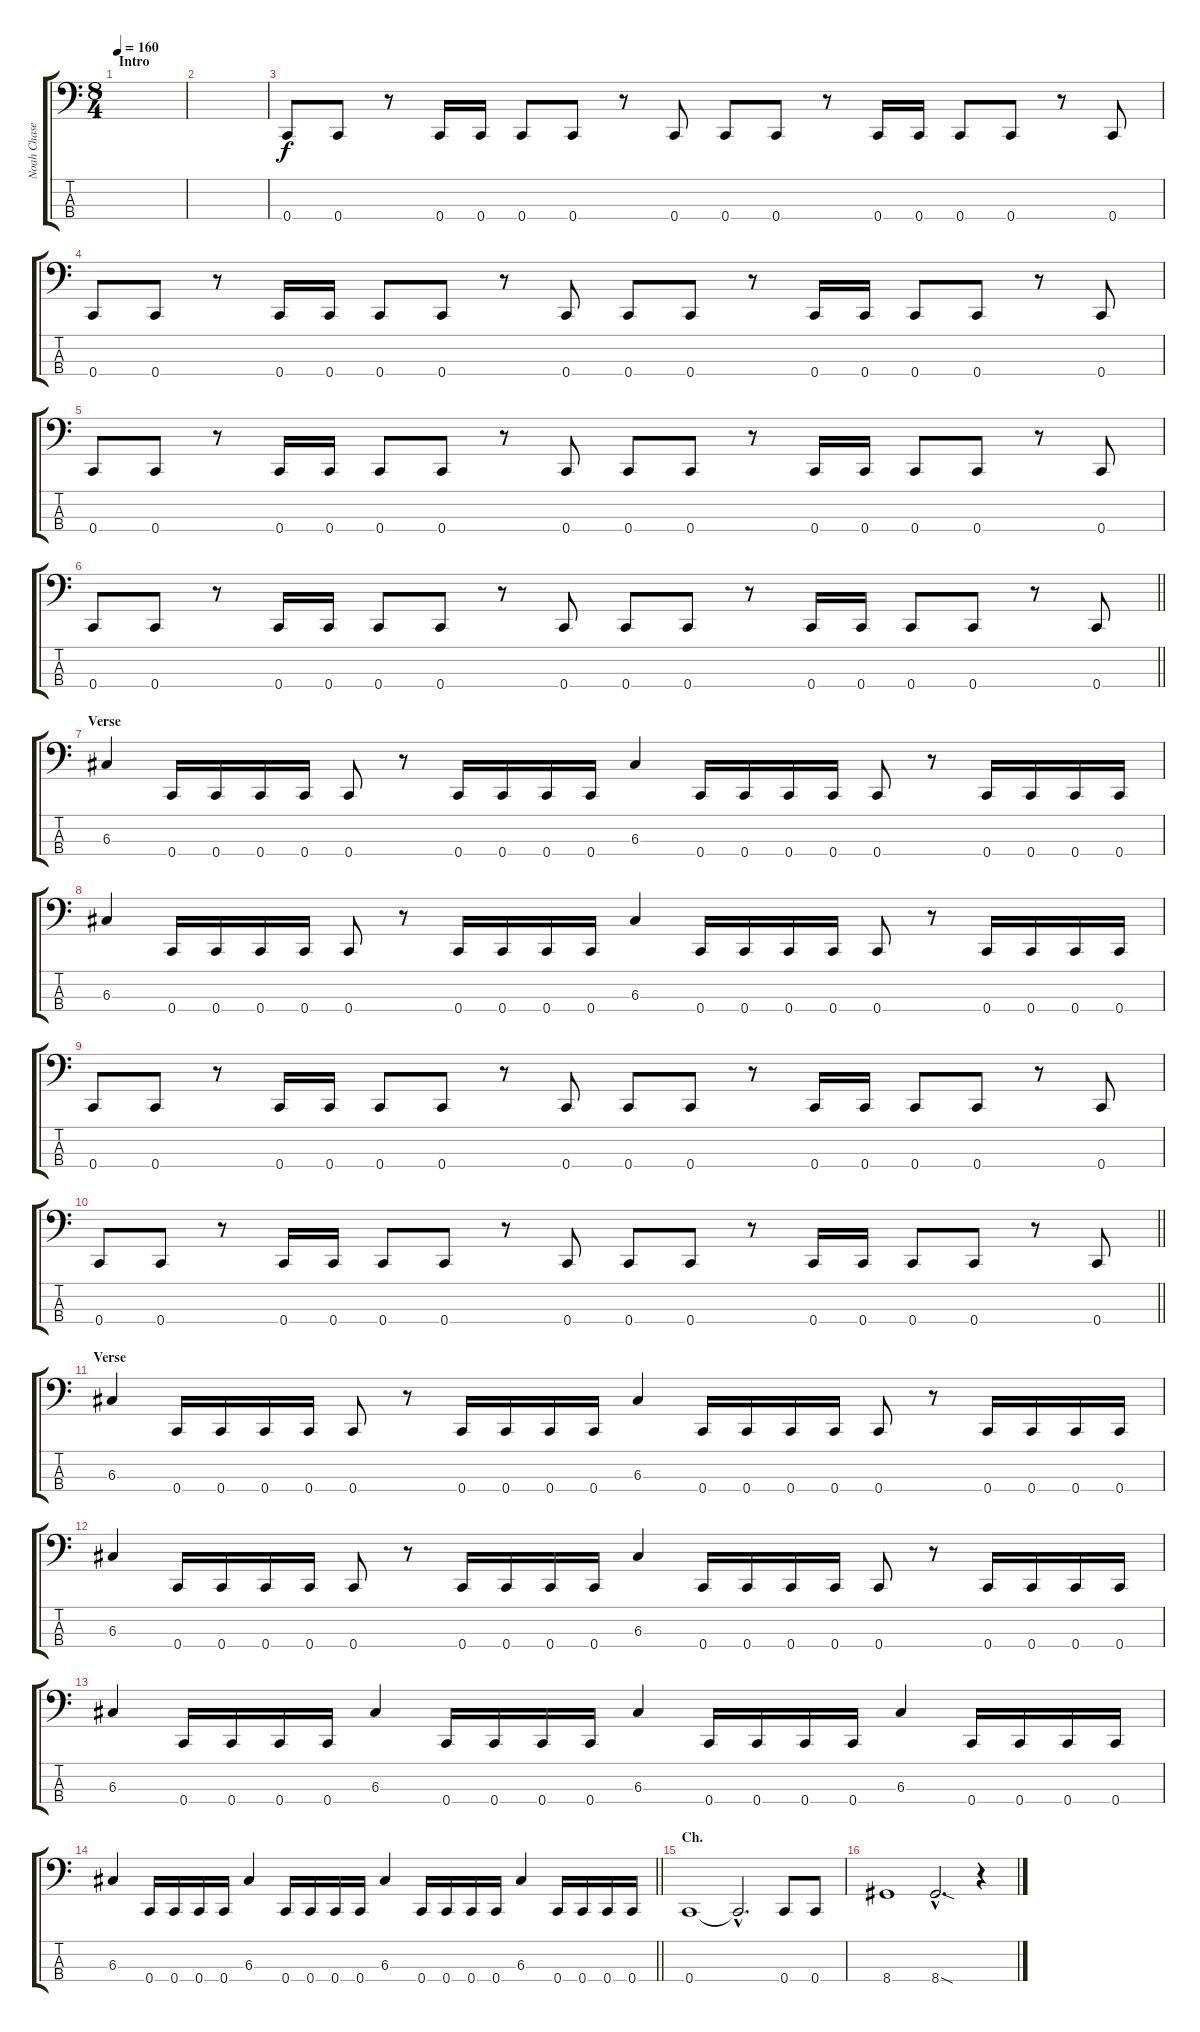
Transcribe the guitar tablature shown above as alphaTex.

\track ("Noah Chase" "Noah Chase") {instrument electricbasspick}
\staff {score tabs}
\tuning (F2 C2 G1 C1) {hide}
\ts (8 4)
\section ("" "Intro")
\tempo 160
\clef f4
\ks c
|
|
0.4.8 0.4.8 r.8 0.4.16 0.4.16 0.4.8 0.4.8 r.8 0.4.8 0.4.8 0.4.8 r.8 0.4.16 0.4.16 0.4.8 0.4.8 r.8 0.4.8 |
0.4.8 0.4.8 r.8 0.4.16 0.4.16 0.4.8 0.4.8 r.8 0.4.8 0.4.8 0.4.8 r.8 0.4.16 0.4.16 0.4.8 0.4.8 r.8 0.4.8 |
0.4.8 0.4.8 r.8 0.4.16 0.4.16 0.4.8 0.4.8 r.8 0.4.8 0.4.8 0.4.8 r.8 0.4.16 0.4.16 0.4.8 0.4.8 r.8 0.4.8 |
\barLineRight lightlight
0.4.8 0.4.8 r.8 0.4.16 0.4.16 0.4.8 0.4.8 r.8 0.4.8 0.4.8 0.4.8 r.8 0.4.16 0.4.16 0.4.8 0.4.8 r.8 0.4.8 |
\section ("" "Verse")
6.3.4 0.4.16 0.4.16 0.4.16 0.4.16 0.4.8 r.8 0.4.16 0.4.16 0.4.16 0.4.16 6.3.4 0.4.16 0.4.16 0.4.16 0.4.16 0.4.8 r.8 0.4.16 0.4.16 0.4.16 0.4.16 |
6.3.4 0.4.16 0.4.16 0.4.16 0.4.16 0.4.8 r.8 0.4.16 0.4.16 0.4.16 0.4.16 6.3.4 0.4.16 0.4.16 0.4.16 0.4.16 0.4.8 r.8 0.4.16 0.4.16 0.4.16 0.4.16 |
0.4.8 0.4.8 r.8 0.4.16 0.4.16 0.4.8 0.4.8 r.8 0.4.8 0.4.8 0.4.8 r.8 0.4.16 0.4.16 0.4.8 0.4.8 r.8 0.4.8 |
\barLineRight lightlight
0.4.8 0.4.8 r.8 0.4.16 0.4.16 0.4.8 0.4.8 r.8 0.4.8 0.4.8 0.4.8 r.8 0.4.16 0.4.16 0.4.8 0.4.8 r.8 0.4.8 |
\section ("" "Verse")
6.3.4 0.4.16 0.4.16 0.4.16 0.4.16 0.4.8 r.8 0.4.16 0.4.16 0.4.16 0.4.16 6.3.4 0.4.16 0.4.16 0.4.16 0.4.16 0.4.8 r.8 0.4.16 0.4.16 0.4.16 0.4.16 |
6.3.4 0.4.16 0.4.16 0.4.16 0.4.16 0.4.8 r.8 0.4.16 0.4.16 0.4.16 0.4.16 6.3.4 0.4.16 0.4.16 0.4.16 0.4.16 0.4.8 r.8 0.4.16 0.4.16 0.4.16 0.4.16 |
6.3.4 0.4.16 0.4.16 0.4.16 0.4.16 6.3.4 0.4.16 0.4.16 0.4.16 0.4.16 6.3.4 0.4.16 0.4.16 0.4.16 0.4.16 6.3.4 0.4.16 0.4.16 0.4.16 0.4.16 |
\barLineRight lightlight
6.3.4 0.4.16 0.4.16 0.4.16 0.4.16 6.3.4 0.4.16 0.4.16 0.4.16 0.4.16 6.3.4 0.4.16 0.4.16 0.4.16 0.4.16 6.3.4 0.4.16 0.4.16 0.4.16 0.4.16 |
\section ("" "Ch.")
0.4.1 0.4{hac t}.2{d} 0.4.8 0.4.8 |
8.4.1 8.4{sod hac}.2{d} r.4
